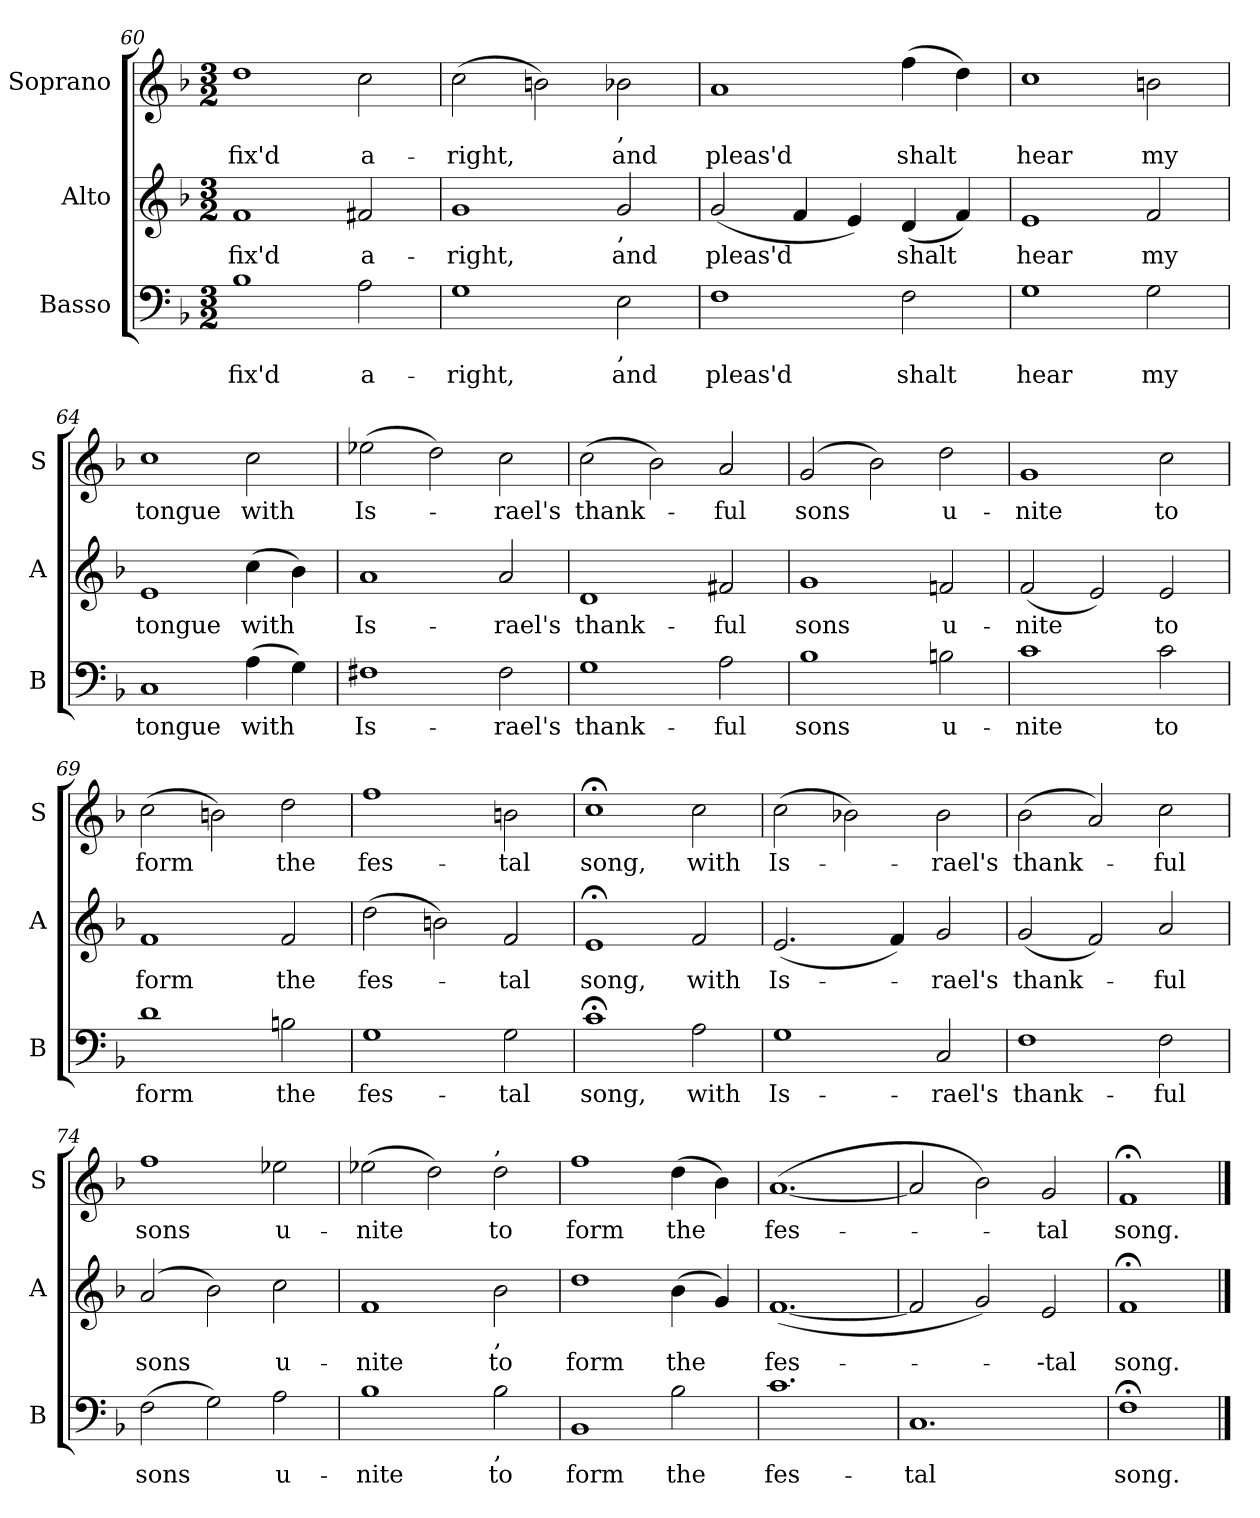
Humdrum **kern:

**kern	**text	**kern	**text	**kern	**text
*part3	*part3	*part2	*part2	*part1	*part1
*staff3	*staff3	*staff2	*staff2	*staff1	*staff1
*I"Basso	*	*I"Alto	*	*I"Soprano	*
*I'B	*	*I'A	*	*I'S	*
*clefF4	*	*clefG2	*	*clefG2	*
*k[b-]	*	*k[b-]	*	*k[b-]	*
*F:	*	*F:	*	*F:	*
*M3/2	*	*M3/2	*	*M3/2	*
=60	=60	=60	=60	=60	=60
!	!LO:LY:b	!	!LO:LY:b	!	!LO:LY:b
1B-	fix'd	1f	fix'd	1dd	fix'd
!	!LO:LY:b	!	!LO:LY:b	!	!LO:LY:b
2A	a-	2f#X	a-	2cc	a-
=61	=61	=61	=61	=61	=61
!	!LO:LY:b	!	!LO:LY:b	!	!LO:LY:b
1G	-right,	1g	-right,	(>2cc	-right,
.	.	.	.	2bn)	.
!	!	!	!	!LO:TX:b:t=,	!
!	!	!LO:TX:b:t=,	!	!	!
!LO:TX:b:t=,	!	!	!	!	!
!	!LO:LY:b	!	!LO:LY:b	!	!LO:LY:b
2E	and	2g	and	2b-X	and
=62	=62	=62	=62	=62	=62
!	!LO:LY:b	!	!LO:LY:b	!	!LO:LY:b
1F	pleas'd	(<2g	pleas'd	1a	pleas'd
.	.	4f	.	.	.
.	.	4e)	.	.	.
!	!LO:LY:b	!	!LO:LY:b	!	!LO:LY:b
2F	shalt	(<4d	shalt	(>4ff	shalt
.	.	4f)	.	4dd)	.
=63	=63	=63	=63	=63	=63
!	!LO:LY:b	!	!LO:LY:b	!	!LO:LY:b
1G	hear	1e	hear	1cc	hear
!	!LO:LY:b	!	!LO:LY:b	!	!LO:LY:b
2G	my	2f	my	2bn	my
!!LO:LB:g=z
=64	=64	=64	=64	=64	=64
!	!LO:LY:b	!	!LO:LY:b	!	!LO:LY:b
1C	tongue	1e	tongue	1cc	tongue
!	!LO:LY:b	!	!LO:LY:b	!	!LO:LY:b
(>4A	with	(>4cc	with	2cc	with
4G)	.	4b-)	.	.	.
=65	=65	=65	=65	=65	=65
!	!LO:LY:b	!	!LO:LY:b	!	!LO:LY:b
1F#X	Is-	1a	Is-	(>2ee-X	Is-
.	.	.	.	2dd)	.
!	!LO:LY:b	!	!LO:LY:b	!	!LO:LY:b
2F#	-rael's	2a	-rael's	2cc	-rael's
=66	=66	=66	=66	=66	=66
!	!LO:LY:b	!	!LO:LY:b	!	!LO:LY:b
1G	thank-	1d	thank-	(>2cc	thank-
.	.	.	.	2b-)	.
!	!LO:LY:b	!	!LO:LY:b	!	!LO:LY:b
2A	-ful	2f#X	-ful	2a	-ful
=67	=67	=67	=67	=67	=67
!	!LO:LY:b	!	!LO:LY:b	!	!LO:LY:b
1B-	sons	1g	sons	(>2g	sons
.	.	.	.	2b-)	.
!	!LO:LY:b	!	!LO:LY:b	!	!LO:LY:b
2Bn	u-	2fn	u-	2dd	u-
=68	=68	=68	=68	=68	=68
!	!LO:LY:b	!	!LO:LY:b	!	!LO:LY:b
1c	-nite	(<2f	-nite	1g	-nite
.	.	2e)	.	.	.
!	!LO:LY:b	!	!LO:LY:b	!	!LO:LY:b
2c	to	2e	to	2cc	to
!!LO:LB:g=z
=69	=69	=69	=69	=69	=69
!	!LO:LY:b	!	!LO:LY:b	!	!LO:LY:b
1d	form	1f	form	(>2cc	form
.	.	.	.	2bn)	.
!	!LO:LY:b	!	!LO:LY:b	!	!LO:LY:b
2Bn	the	2f	the	2dd	the
=70	=70	=70	=70	=70	=70
!	!LO:LY:b	!	!LO:LY:b	!	!LO:LY:b
1G	fes-	(>2dd	fes-	1ff	fes-
.	.	2bn)	.	.	.
!	!LO:LY:b	!	!LO:LY:b	!	!LO:LY:b
2G	-tal	2f	-tal	2bn	-tal
=71	=71	=71	=71	=71	=71
!	!LO:LY:b	!	!LO:LY:b	!	!LO:LY:b
1c;<	song,	1e;<	song,	1cc;<	song,
!	!LO:LY:b	!	!LO:LY:b	!	!LO:LY:b
2A	with	2f	with	2cc	with
=72	=72	=72	=72	=72	=72
!	!LO:LY:b	!	!LO:LY:b	!	!LO:LY:b
1G	Is-	(<2.e	Is-	(>2cc	Is-
.	.	.	.	2b-X)	.
.	.	4f)	.	.	.
!	!LO:LY:b	!	!LO:LY:b	!	!LO:LY:b
2C	-rael's	2g	-rael's	2b-	-rael's
=73	=73	=73	=73	=73	=73
!	!LO:LY:b	!	!LO:LY:b	!	!LO:LY:b
1F	thank-	(<2g	thank-	(>2b-	thank-
.	.	2f)	.	2a)	.
!	!LO:LY:b	!	!LO:LY:b	!	!LO:LY:b
2F	-ful	2a	-ful	2cc	-ful
!!LO:LB:g=z
=74	=74	=74	=74	=74	=74
!	!LO:LY:b	!	!LO:LY:b	!	!LO:LY:b
(>2F	sons	(>2a	sons	1ff	sons
2G)	.	2b-)	.	.	.
!	!LO:LY:b	!	!LO:LY:b	!	!LO:LY:b
2A	u-	2cc	u-	2ee-X	u-
=75	=75	=75	=75	=75	=75
!	!LO:LY:b	!	!LO:LY:b	!	!LO:LY:b
1B-	-nite	1f	-nite	(>2ee-X	-nite
.	.	.	.	2dd)	.
!	!	!	!	!LO:TX:a:t=,	!
!	!	!LO:TX:b:t=,	!	!	!
!LO:TX:b:t=,	!	!	!	!	!
!	!LO:LY:b	!	!LO:LY:b	!	!LO:LY:b
2B-	to	2b-	to	2dd	to
=76	=76	=76	=76	=76	=76
!	!LO:LY:b	!	!LO:LY:b	!	!LO:LY:b
1BB-	form	1dd	form	1ff	form
!	!LO:LY:b	!	!LO:LY:b	!	!LO:LY:b
2B-	the	(>4b-	the	(>4dd	the
.	.	4g)	.	4b-)	.
=77	=77	=77	=77	=77	=77
!	!LO:LY:b	!	!LO:LY:b	!	!LO:LY:b
1.c	fes-	(<[1.f	fes-	(>[1.a	fes-
=78	=78	=78	=78	=78	=78
!	!LO:LY:b	!	!	!	!
1.C	-tal	2f]	.	2a]	.
.	.	2g)	.	2b-)	.
!	!	!	!LO:LY:b	!	!LO:LY:b
.	.	2e	--tal	2g	-tal
=79	=79	=79	=79	=79	=79
!	!LO:LY:b	!	!LO:LY:b	!	!LO:LY:b
1F;<	song.	1f;<	song.	1f;<	song.
==	==	==	==	==	==
*-	*-	*-	*-	*-	*-
